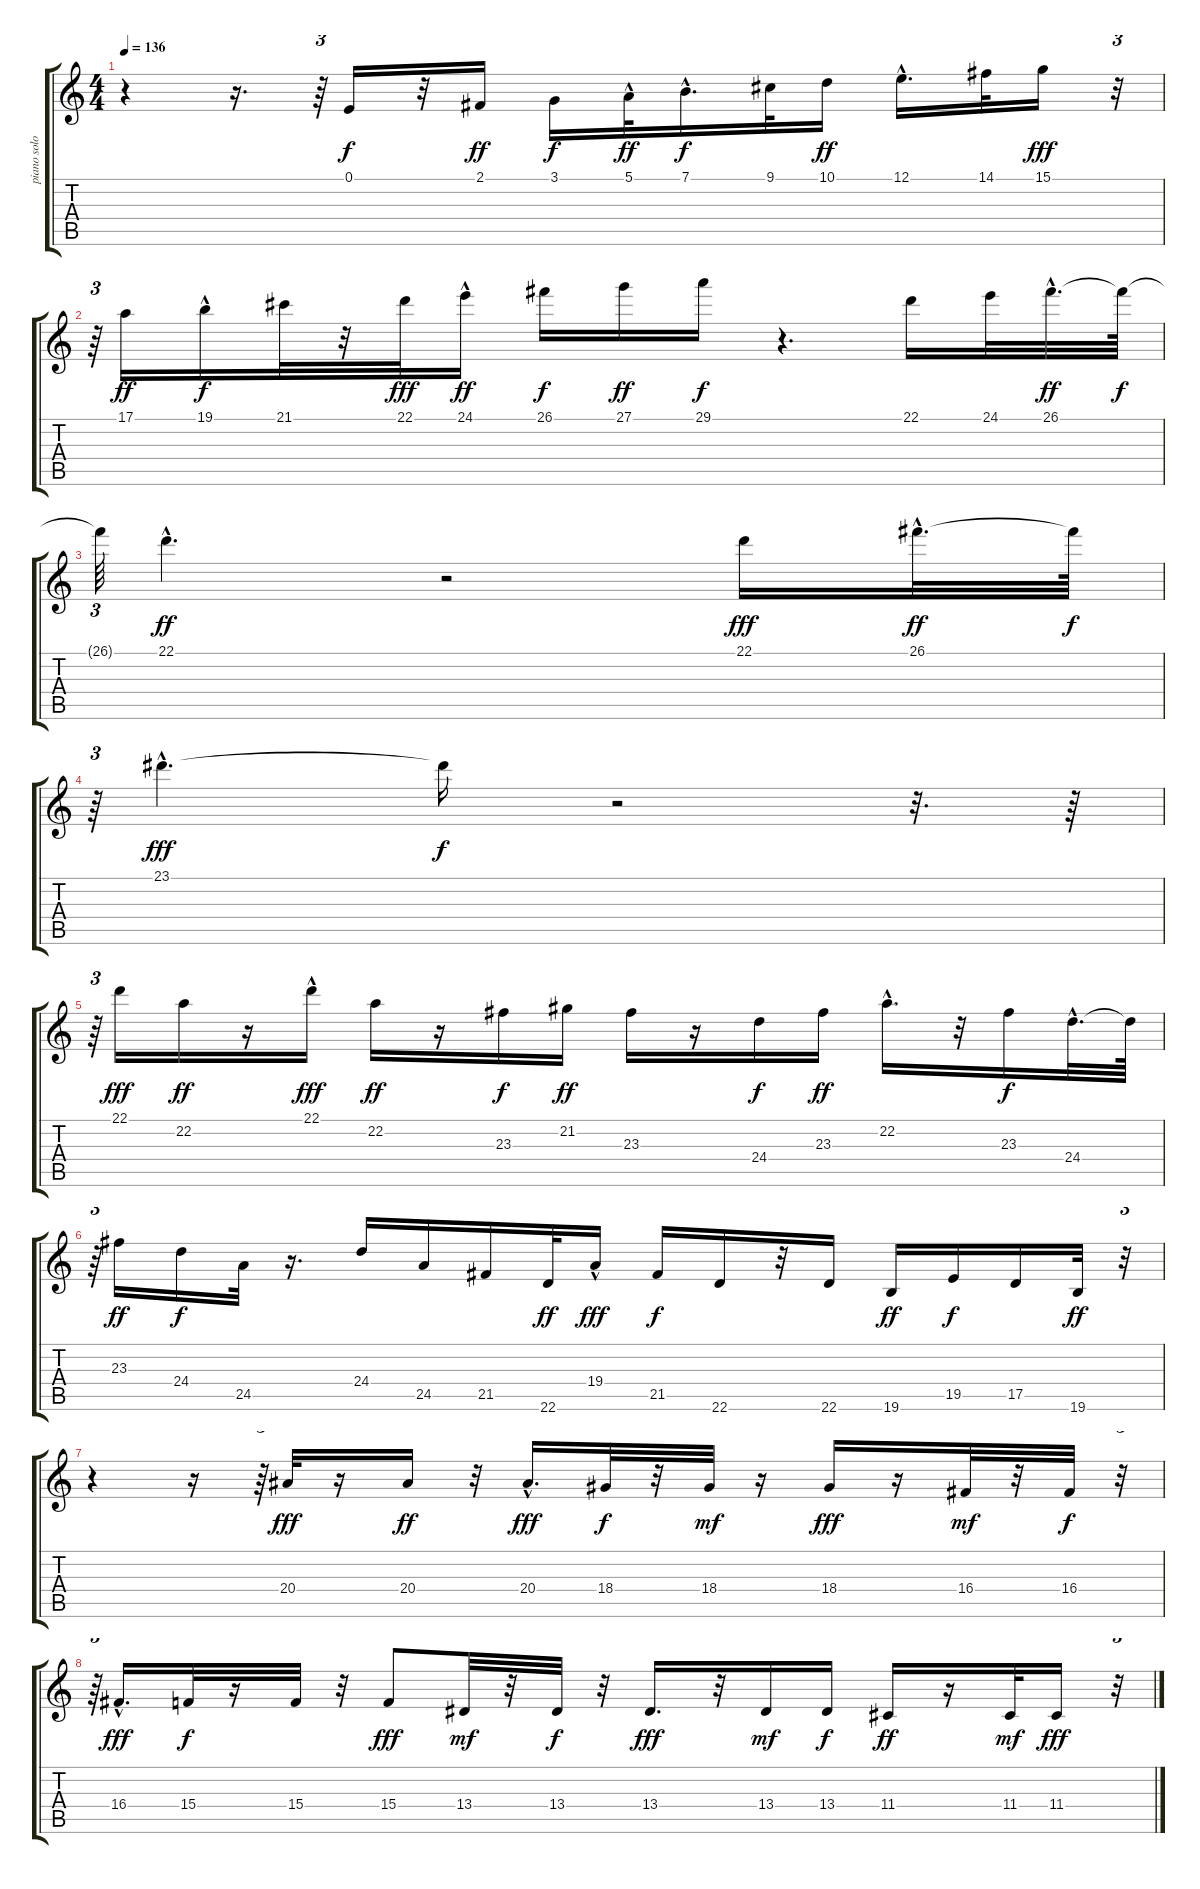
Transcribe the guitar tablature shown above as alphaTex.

\track ("piano solo" "piano solo") {instrument acousticgrandpiano}
\staff {score tabs}
\tuning (E4 B3 G3 D3 A2 E2) {hide}
\ts (4 4)
\tempo 136
\clef g2
\ks c
r.4{dy ff} r.16{d} r.64{tu (3 2)} 0.1.16{dy f} r.32 2.1.16{dy ff} 3.1.16{dy f} 5.1{hac}.32{dy ff} 7.1{hac}.16{d dy f} 9.1.32 10.1.16{dy ff} 12.1{hac}.16{d} 14.1.32 15.1.16{dy fff} r.32{tu (3 2)} |
r.64{tu (3 2)} 17.1.16{dy ff} 19.1{hac}.16{dy f} 21.1.32 r.32 22.1.32{dy fff} 24.1{hac}.16{dy ff} 26.1.16{dy f} 27.1.16{dy ff} 29.1.16{dy f} r.4{d} 22.1.16 24.1.32 26.1{hac}.32{d dy ff} 26.1{t}.64{dy f} |
26.1{t}.64{tu (3 2)} 22.1{hac}.4{d dy ff} r.2 22.1.16{dy fff} 26.1{hac}.32{d dy ff} 26.1{t}.64{dy f} |
r.64{tu (3 2)} 23.1{hac}.4{d dy fff} 23.1{t}.16{dy f} r.2 r.32{d} r.64 |
r.64{tu (3 2)} 22.1.16{dy fff} 22.2.16{dy ff} r.16 22.1{hac}.16{dy fff} 22.2.16{dy ff} r.16 23.3.16{dy f} 21.2.16{dy ff} 23.3.16 r.16 24.4.16{dy f} 23.3.16{dy ff} 22.2{hac}.16{d} r.32 23.3.16{dy f} 24.4{hac}.32{d} 24.4{t}.64 |
r.64{tu (3 2)} 23.3.16{dy ff} 24.4.16{dy f} 24.5.32 r.16{d} 24.4.16 24.5.16 21.5.16 22.6.32{dy ff} 19.4{hac}.16{dy fff} 21.5.16{dy f} 22.6.16 r.32 22.6.16 19.6.16{dy ff} 19.5.16{dy f} 17.5.16 19.6.32{dy ff} r.32{tu (3 2)} |
r.4 r.16 r.64{tu (3 2)} 20.4.32{dy fff} r.16 20.4.16{dy ff} r.32 20.4{hac}.16{d dy fff} 18.4.32{dy f} r.32 18.4.32{dy mf} r.16 18.4.16{dy fff} r.16 16.4.32{dy mf} r.32 16.4.32{dy f} r.32{tu (3 2)} |
r.64{tu (3 2)} 16.4{hac}.16{d dy fff} 15.4.32{dy f} r.16 15.4.32 r.32 15.4.8{dy fff} 13.4.32{dy mf} r.32 13.4.32{dy f} r.32 13.4.16{d dy fff} r.32 13.4.16{dy mf} 13.4.16{dy f} 11.4.16{dy ff} r.16 11.4.32{dy mf} 11.4.16{dy fff} r.32{tu (3 2)}
